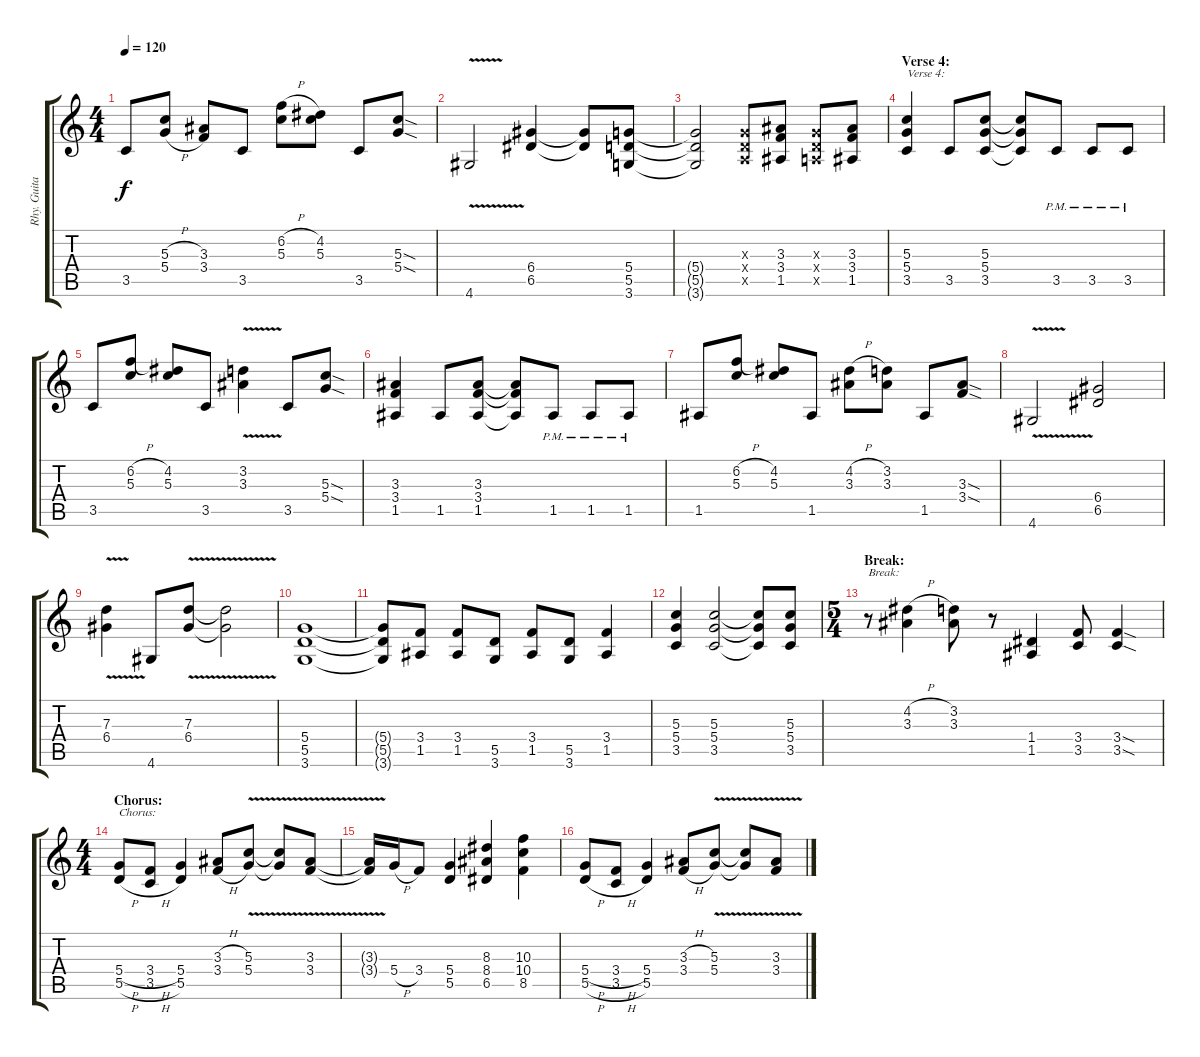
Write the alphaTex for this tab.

\track ("Rhy. Guitar 1" "Rhy. Guita") {instrument distortionguitar}
\staff {score tabs}
\tuning (E4 B3 G3 D3 A2 E2) {hide}
\ts (4 4)
\tempo 120
\clef g2
\ks c
3.5.8{dy f} (5.3{h} 5.4{h}).8 (3.3 3.4).8 3.5.8 (6.2{h} 5.3).8 (4.2 5.3).8 3.5.8 (5.3{sod} 5.4{sod}).8 |
4.6{v}.2 (6.4 6.5).4 (6.4{t} 6.5{t}).8 (5.4 5.5 3.6).8 |
(5.4{t} 5.5{t} 3.6{t}).2 (0.3{x} 0.4{x} 0.5{x}).8 (3.3 3.4 1.5).8 (0.3{x} 0.4{x} 0.5{x}).8 (3.3 3.4 1.5).8 |
\section ("" "Verse 4:")
(5.3 5.4 3.5).4{txt "Verse 4:"} 3.5.8 (5.3 5.4 3.5).8 (5.3{t} 5.4{t} 3.5{t}).8 3.5{pm}.8 3.5{pm}.8 3.5{pm}.8 |
3.5.8 (6.2{h} 5.3).8 (4.2 5.3).8 3.5.8 (3.2{v} 3.3{v}).4 3.5.8 (5.3{sod} 5.4{sod}).8 |
(3.3 3.4 1.5).4 1.5.8 (3.3 3.4 1.5).8 (3.3{t} 3.4{t} 1.5{t}).8 1.5{pm}.8 1.5{pm}.8 1.5{pm}.8 |
1.5.8 (6.2{h} 5.3).8 (4.2 5.3).8 1.5.8 (4.2{h} 3.3).8 (3.2 3.3).8 1.5.8 (3.3{sod} 3.4{sod}).8 |
4.6{v}.2 (6.4 6.5).2 |
(7.3 6.4{v}).4 4.6.8 (7.3 6.4{v}).8 (7.3{t} 6.4{t}).2 |
(5.4 5.5 3.6).1 |
(5.4{t} 5.5{t} 3.6{t}).8 (3.4 1.5).8 (3.4 1.5).8 (5.5 3.6).8 (3.4 1.5).8 (5.5 3.6).8 (3.4 1.5).4 |
(5.3 5.4 3.5).4 (5.3 5.4 3.5).2 (5.3{t} 5.4{t} 3.5{t}).8 (5.3 5.4 3.5).8 |
\ts (5 4)
\section ("" "Break:")
r.8{txt "Break:"} (4.2{h} 3.3).4 (3.2 3.3).8 r.8 (1.4 1.5).4 (3.4 3.5).8 (3.4{sod} 3.5{sod}).4 |
\ts (4 4)
\section ("" "Chorus:")
(5.4{h} 5.5{h}).8{txt "Chorus:"} (3.4{h} 3.5{h}).8 (5.4 5.5).4 (3.3{h} 3.4{h}).8 (5.3 5.4{v}).8 (5.3{t} 5.4{t}).8 (3.3 3.4{v}).8 |
(3.3{t} 3.4{t}).16 5.4{h}.16 3.4.8 (5.4 5.5).4 (8.3 8.4 6.5).4 (10.3 10.4 8.5).4 |
(5.4{h} 5.5{h}).8 (3.4{h} 3.5{h}).8 (5.4 5.5).4 (3.3{h} 3.4{h}).8 (5.3{v} 5.4).8 (5.3{t} 5.4{t}).8 (3.3{v} 3.4).8
